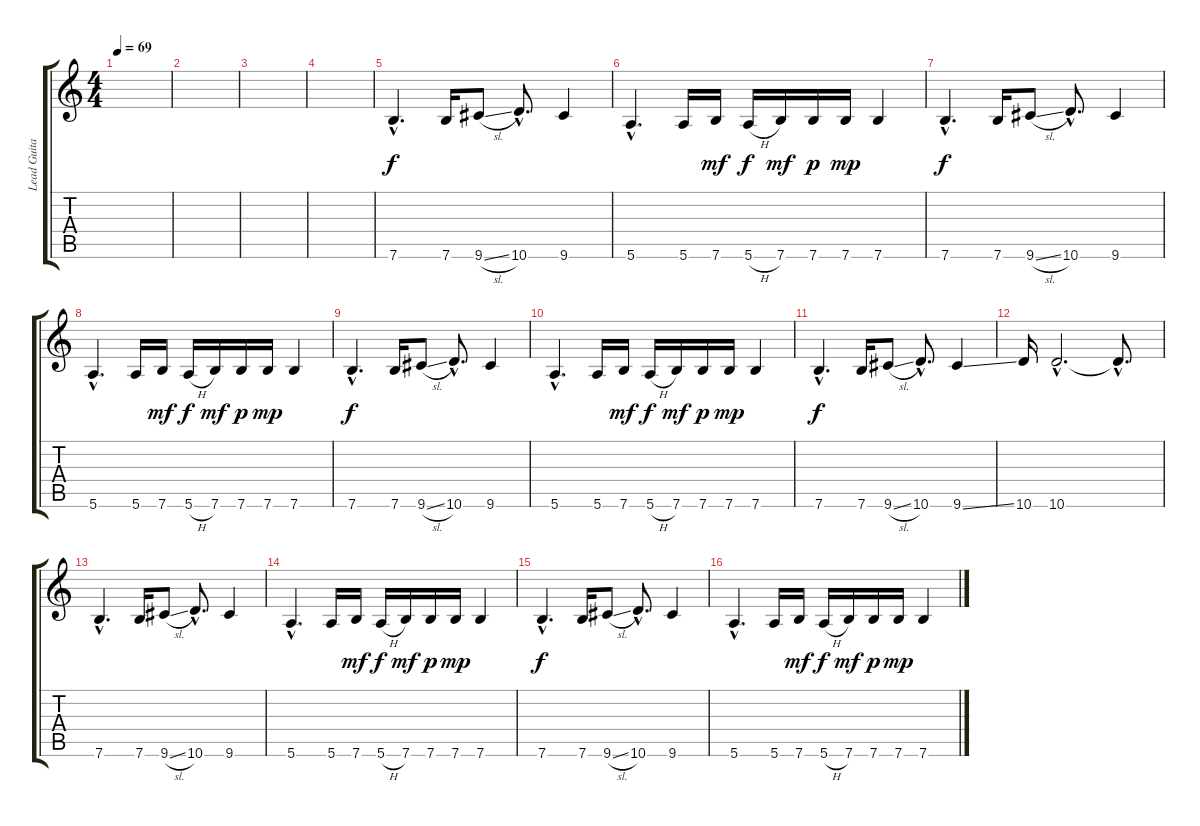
\track ("Lead Guitar" "Lead Guita") {instrument acousticguitarnylon}
\staff {score tabs}
\tuning (E4 B3 G3 D3 A2 E2) {hide}
\ts (4 4)
\tempo 69
\clef g2
\ks c
|
|
|
|
7.6{hac}.4{d} 7.6.16 9.6{sl}.8 10.6{hac}.8{d} 9.6.4 |
5.6{hac}.4{d} 5.6.16 7.6.16{dy mf} 5.6{h}.16{dy f} 7.6.16{dy mf} 7.6.16{dy p} 7.6.16{dy mp} 7.6.4 |
7.6{hac}.4{d dy f} 7.6.16 9.6{sl}.8 10.6{hac}.8{d} 9.6.4 |
5.6{hac}.4{d} 5.6.16 7.6.16{dy mf} 5.6{h}.16{dy f} 7.6.16{dy mf} 7.6.16{dy p} 7.6.16{dy mp} 7.6.4 |
7.6{hac}.4{d dy f} 7.6.16 9.6{sl}.8 10.6{hac}.8{d} 9.6.4 |
5.6{hac}.4{d} 5.6.16 7.6.16{dy mf} 5.6{h}.16{dy f} 7.6.16{dy mf} 7.6.16{dy p} 7.6.16{dy mp} 7.6.4 |
7.6{hac}.4{d dy f} 7.6.16 9.6{sl}.8 10.6{hac}.8{d} 9.6{ss}.4 |
10.6.16 10.6{hac}.2{d} 10.6{hac t}.8{d} |
7.6{hac}.4{d} 7.6.16 9.6{sl}.8 10.6{hac}.8{d} 9.6.4 |
5.6{hac}.4{d} 5.6.16 7.6.16{dy mf} 5.6{h}.16{dy f} 7.6.16{dy mf} 7.6.16{dy p} 7.6.16{dy mp} 7.6.4 |
7.6{hac}.4{d dy f} 7.6.16 9.6{sl}.8 10.6{hac}.8{d} 9.6.4 |
5.6{hac}.4{d} 5.6.16 7.6.16{dy mf} 5.6{h}.16{dy f} 7.6.16{dy mf} 7.6.16{dy p} 7.6.16{dy mp} 7.6.4
